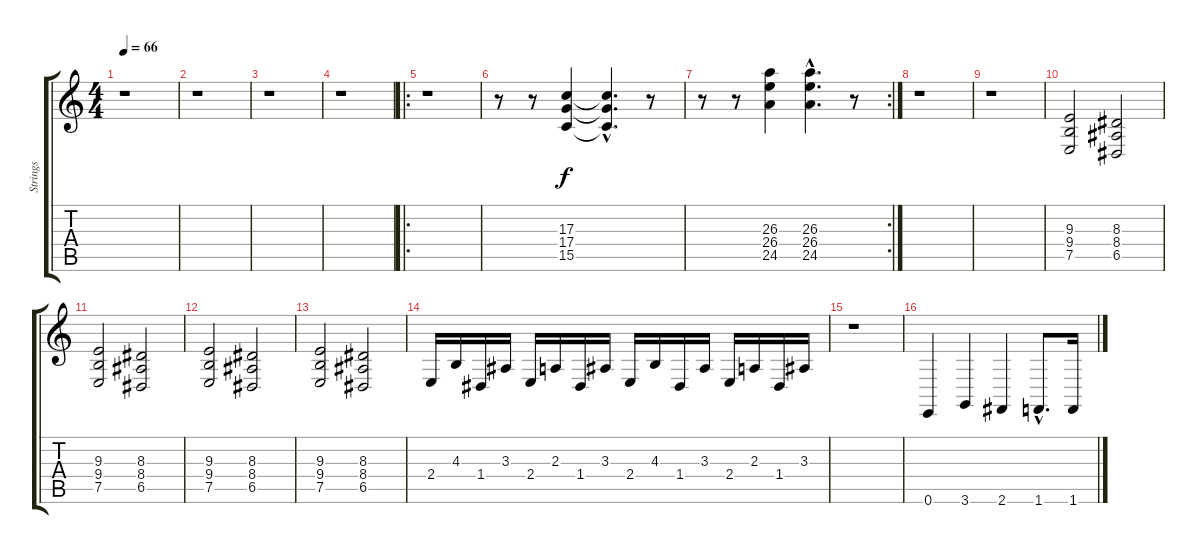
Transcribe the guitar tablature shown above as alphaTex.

\track ("Strings" "Strings") {instrument stringensemble1}
\staff {score tabs}
\tuning (E4 B3 G3 D3 A2 E2) {hide}
\ts (4 4)
\tempo 66
\clef g2
\ks c
r.1{dy f} |
r.1 |
r.1 |
r.1 |
\ro
r.1 |
r.8 r.8 (17.3 17.4 15.5).4 (17.3{hac t} 17.4{hac t} 15.5{hac t}).4{d} r.8 |
\rc 2
r.8 r.8 (26.3 26.4 24.5).4 (26.3{hac} 26.4{hac} 24.5{hac}).4{d} r.8 |
r.1 |
r.1 |
(9.3 9.4 7.5).2 (8.3 8.4 6.5).2 |
(9.3 9.4 7.5).2 (8.3 8.4 6.5).2 |
(9.3 9.4 7.5).2 (8.3 8.4 6.5).2 |
(9.3 9.4 7.5).2 (8.3 8.4 6.5).2 |
2.4.16 4.3.16 1.4.16 3.3.16 2.4.16 2.3.16 1.4.16 3.3.16 2.4.16 4.3.16 1.4.16 3.3.16 2.4.16 2.3.16 1.4.16 3.3.16 |
r.1 |
0.6.4 3.6.4 2.6.4 1.6{hac}.8{d} 1.6.16
